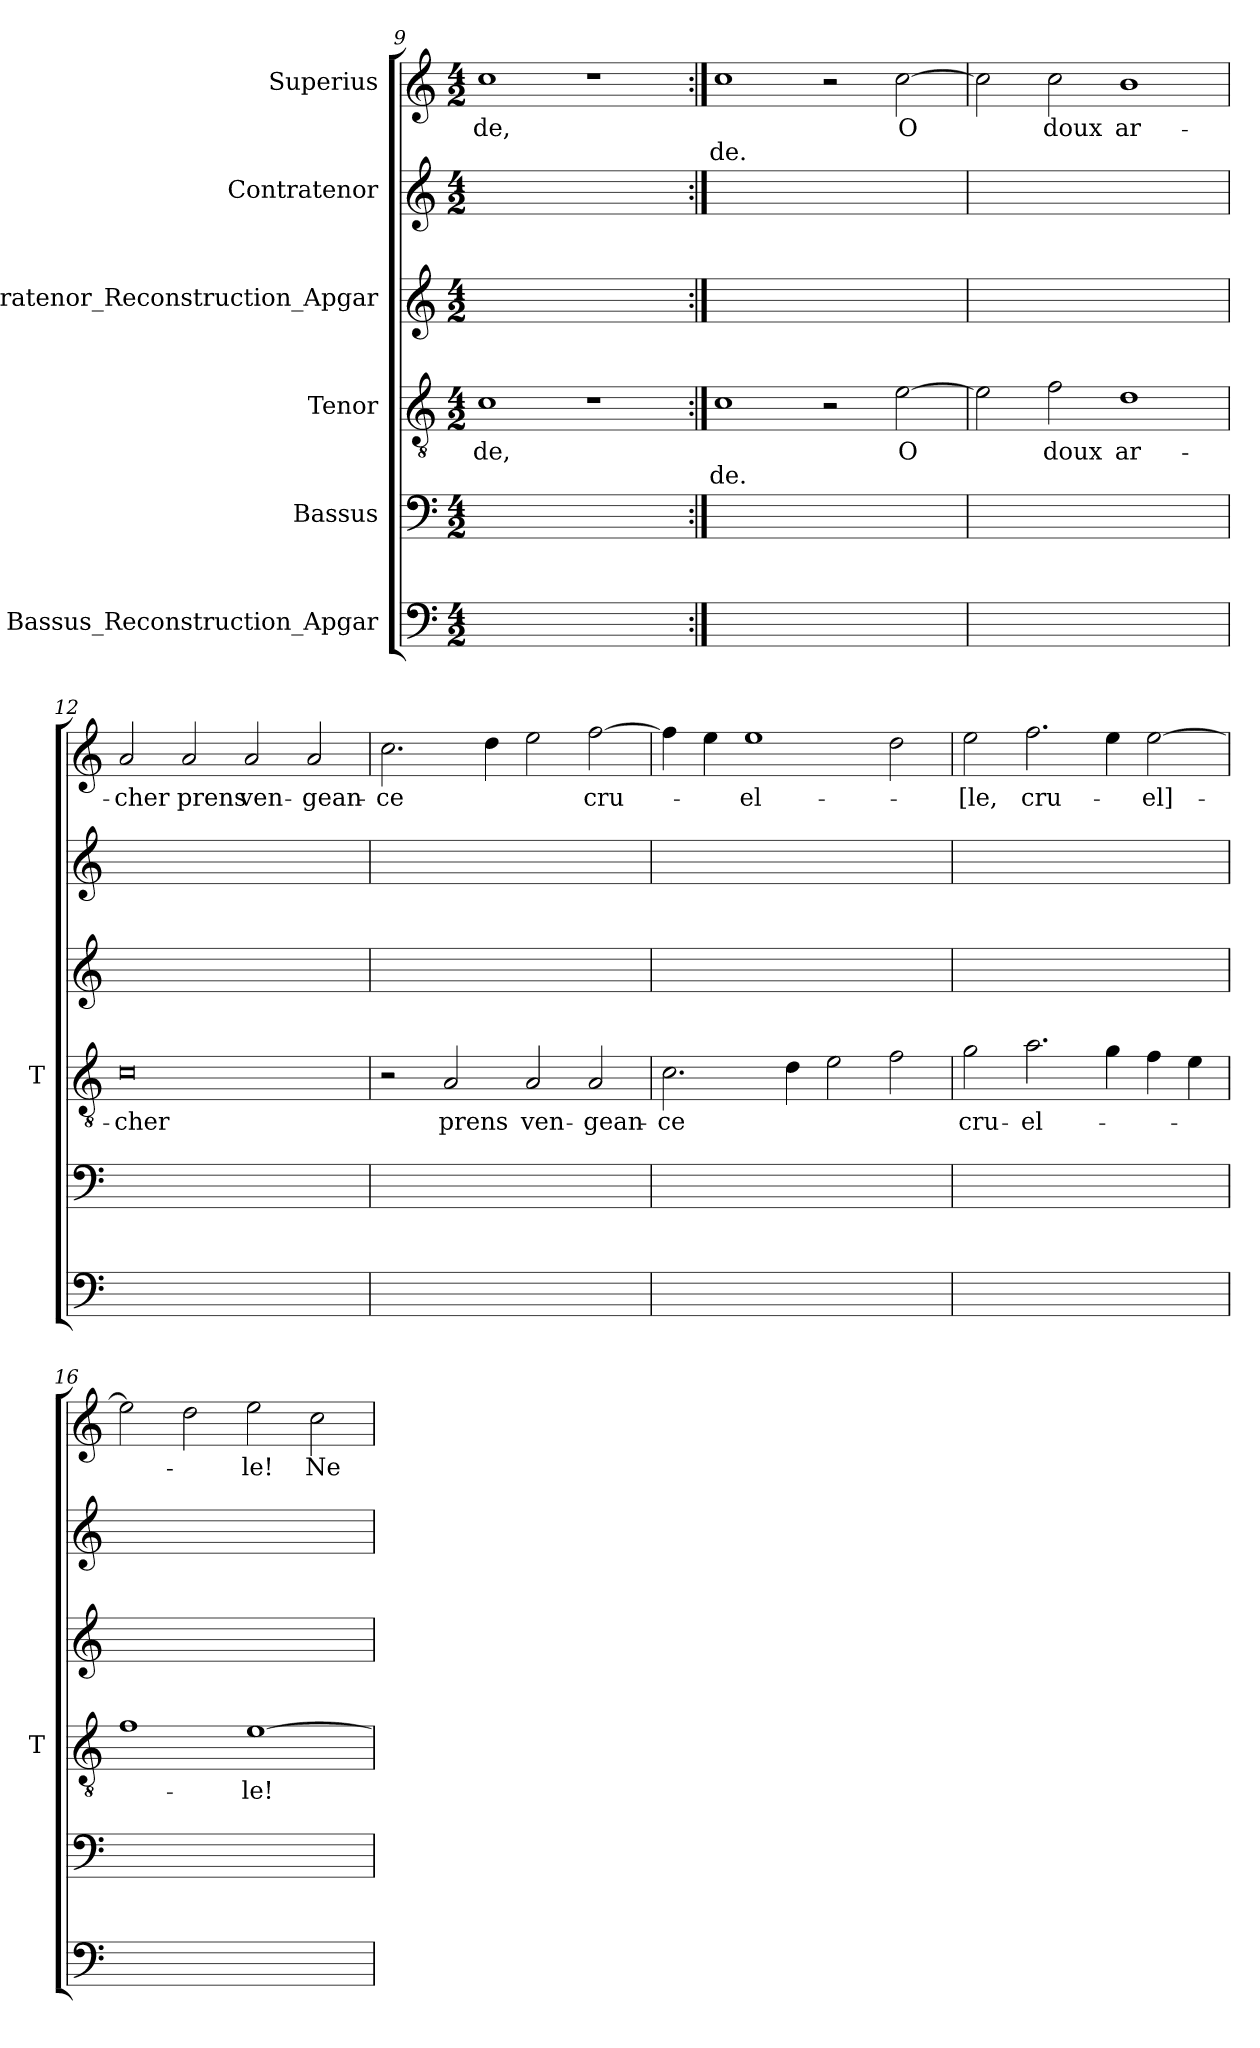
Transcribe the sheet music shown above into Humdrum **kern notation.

**kern	**kern	**kern	**text	**text	**kern	**kern	**kern	**text	**text
*part6	*part5	*part4	*part4	*part4	*part3	*part2	*part1	*part1	*part1
*staff6	*staff5	*staff4	*staff4	*staff4	*staff3	*staff2	*staff1	*staff1	*staff1
*I"Bassus_Reconstruction_Apgar	*I"Bassus	*I"Tenor	*	*	*I"Contratenor_Reconstruction_Apgar	*I"Contratenor	*I"Superius	*	*
*	*	*I'T	*	*	*	*	*	*	*
*clefF4	*clefF4	*clefGv2	*	*	*clefG2	*clefG2	*clefG2	*	*
*k[]	*k[]	*k[]	*	*	*k[]	*k[]	*k[]	*	*
*M4/2	*M4/2	*M4/2	*	*	*M4/2	*M4/2	*M4/2	*	*
=9	=9	=9	=9	=9	=9	=9	=9	=9	=9
0ryy	0ryy	1c	-de,	.	0ryy	0ryy	1cc	-de,	.
.	.	1r	.	.	.	.	1r	.	.
=10:|!	=10:|!	=10:|!	=10:|!	=10:|!	=10:|!	=10:|!	=10:|!	=10:|!	=10:|!
0ryy	0ryy	1c	.	-de.	0ryy	0ryy	1cc	.	-de.
.	.	2r	.	.	.	.	2r	.	.
.	.	[2e	-O	.	.	.	[2cc	-O	.
=11	=11	=11	=11	=11	=11	=11	=11	=11	=11
0ryy	0ryy	2e]	.	.	0ryy	0ryy	2cc]	.	.
.	.	2f	-doux	.	.	.	2cc	-doux	.
.	.	1d	ar-	.	.	.	1b	ar-	.
=12	=12	=12	=12	=12	=12	=12	=12	=12	=12
0ryy	0ryy	0c	-cher	.	0ryy	0ryy	2a	-cher	.
.	.	.	.	.	.	.	2a	-prens	.
.	.	.	.	.	.	.	2a	ven-	.
.	.	.	.	.	.	.	2a	gean-	.
=13	=13	=13	=13	=13	=13	=13	=13	=13	=13
0ryy	0ryy	2r	.	.	0ryy	0ryy	2.cc	-ce	.
.	.	2A	-prens	.	.	.	.	.	.
.	.	.	.	.	.	.	4dd	.	.
.	.	2A	ven-	.	.	.	2ee	.	.
.	.	2A	gean-	.	.	.	[2ff	cru-	.
=14	=14	=14	=14	=14	=14	=14	=14	=14	=14
0ryy	0ryy	2.c	-ce	.	0ryy	0ryy	4ff]	.	.
.	.	.	.	.	.	.	4ee	.	.
.	.	.	.	.	.	.	1ee	el-	.
.	.	4d	.	.	.	.	.	.	.
.	.	2e	.	.	.	.	.	.	.
.	.	2f	.	.	.	.	2dd	.	.
=15	=15	=15	=15	=15	=15	=15	=15	=15	=15
0ryy	0ryy	2g	cru-	.	0ryy	0ryy	2ee	-[le,	.
.	.	2.a	el-	.	.	.	2.ff	cru-	.
.	.	4g	.	.	.	.	4ee	.	.
.	.	4f	.	.	.	.	[2ee	el]-	.
.	.	4e	.	.	.	.	.	.	.
=16	=16	=16	=16	=16	=16	=16	=16	=16	=16
0ryy	0ryy	1f	.	.	0ryy	0ryy	2ee]	.	.
.	.	.	.	.	.	.	2dd	.	.
.	.	[1e	-le!	.	.	.	2ee	-le!	.
.	.	.	.	.	.	.	2cc	-Ne	.
=	=	=	=	=	=	=	=	=	=
*-	*-	*-	*-	*-	*-	*-	*-	*-	*-
